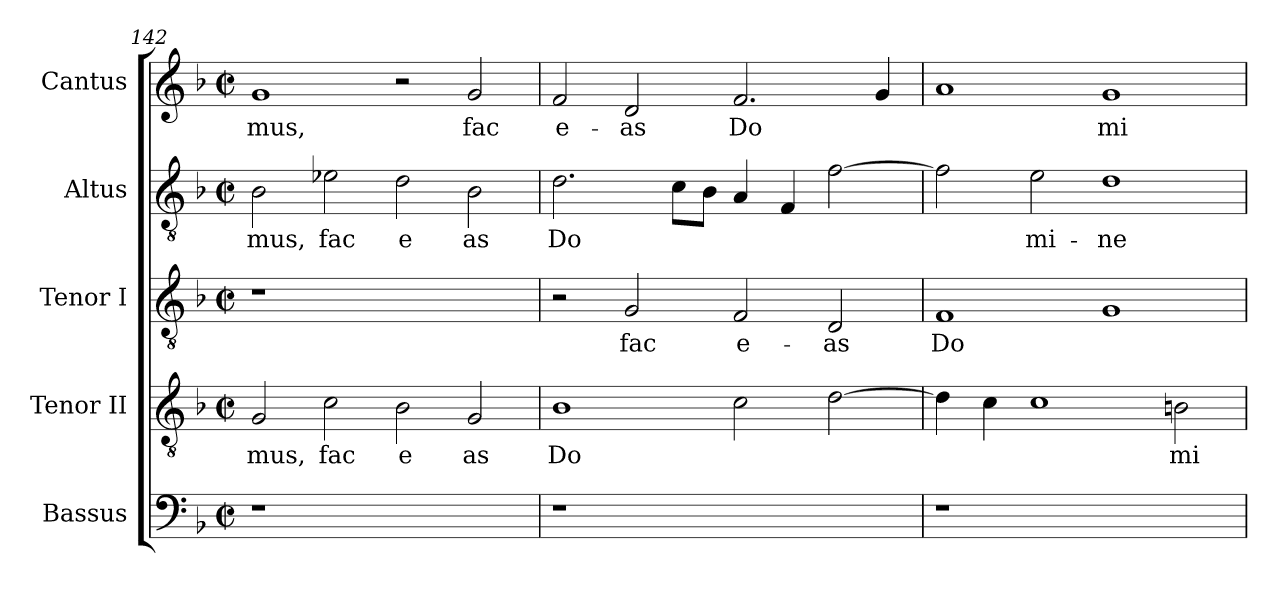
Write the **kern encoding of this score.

**kern	**kern	**text	**kern	**text	**kern	**text	**kern	**text
*part5	*part4	*part4	*part3	*part3	*part2	*part2	*part1	*part1
*staff5	*staff4	*staff4	*staff3	*staff3	*staff2	*staff2	*staff1	*staff1
*I"Bassus	*I"Tenor II	*	*I"Tenor I	*	*I"Altus	*	*I"Cantus	*
*I'B	*I'T II	*	*I'T I	*	*I'A	*	*I'C	*
*clefF4	*clefGv2	*	*clefGv2	*	*clefGv2	*	*clefG2	*
*k[b-]	*k[b-]	*	*k[b-]	*	*k[b-]	*	*k[b-]	*
*F:	*F:	*	*F:	*	*F:	*	*F:	*
*M2/2	*M2/2	*	*M2/2	*	*M2/2	*	*M2/2	*
*met(c|)	*met(c|)	*	*met(c|)	*	*met(c|)	*	*met(c|)	*
=142	=142	=142	=142	=142	=142	=142	=142	=142
!	!	!LO:LY:b:cj	!	!	!	!LO:LY:b:cj	!	!LO:LY:b:cj
1r	2G/	mus,	1r	.	2B-\	mus,	1g	-mus,
!	!	!LO:LY:b:cj	!	!	!	!LO:LY:b:cj	!	!
.	2c\	fac	.	.	2e-X\	fac	.	.
!	!	!LO:LY:b:cj	!	!	!	!LO:LY:b:cj	!	!
1ryy	2B-\	e	1ryy	.	2d\	e	2r	.
!	!	!LO:LY:b:cj	!	!	!	!LO:LY:b:cj	!	!LO:LY:b:cj
.	2G/	as	.	.	2B-\	as	2g/	fac
!!LO:PB:g=z
=143	=143	=143	=143	=143	=143	=143	=143	=143
!	!	!LO:LY:b:cj	!	!	!	!LO:LY:b:cj	!	!LO:LY:b:cj
1r	1B-	Do	2r	.	2.d\	Do-	2f/	e-
!	!	!	!	!LO:LY:b:cj	!	!	!	!LO:LY:b:cj
.	.	.	2G/	fac	.	.	2d/	-as
!	!	!	!	!	!	!LO:LY:b:cj	!	!
.	.	.	.	.	8c\L	--	.	.
!	!	!	!	!	!	!LO:LY:b:cj	!	!
.	.	.	.	.	8B-\J	--	.	.
!	!	!LO:LY:b:cj	!	!LO:LY:b:cj	!	!LO:LY:b:cj	!	!LO:LY:b:cj
1ryy	2c\	.	2F/	e-	4A/	--	2.f/	Do-
!	!	!	!	!	!	!LO:LY:b:cj	!	!
.	.	.	.	.	4F/	--	.	.
!	!	!LO:LY:b:cj	!	!LO:LY:b:cj	!	!LO:LY:b:cj	!	!
.	[>2d\	.	2D/	-as	[>2f\	--	.	.
!	!	!	!	!	!	!	!	!LO:LY:b:cj
.	.	.	.	.	.	.	4g/	--
=144	=144	=144	=144	=144	=144	=144	=144	=144
!	!	!LO:LY:b:cj	!	!LO:LY:b:cj	!	!LO:LY:b:cj	!	!LO:LY:b:cj
1r	4d\]	.	1F	Do-	2f\]	--	1a	--
!	!	!LO:LY:b:cj	!	!	!	!	!	!
.	4c\	.	.	.	.	.	.	.
!	!	!LO:LY:b:cj	!	!	!	!LO:LY:b:cj	!	!
.	1c	.	.	.	2e\	-mi-	.	.
!	!	!	!	!LO:LY:b:cj	!	!LO:LY:b:cj	!	!LO:LY:b:cj
1ryy	.	.	1G	--	1d	-ne	1g	-mi-
!	!	!LO:LY:b:cj	!	!	!	!	!	!
.	2B\	mi	.	.	.	.	.	.
=	=	=	=	=	=	=	=	=
*-	*-	*-	*-	*-	*-	*-	*-	*-
